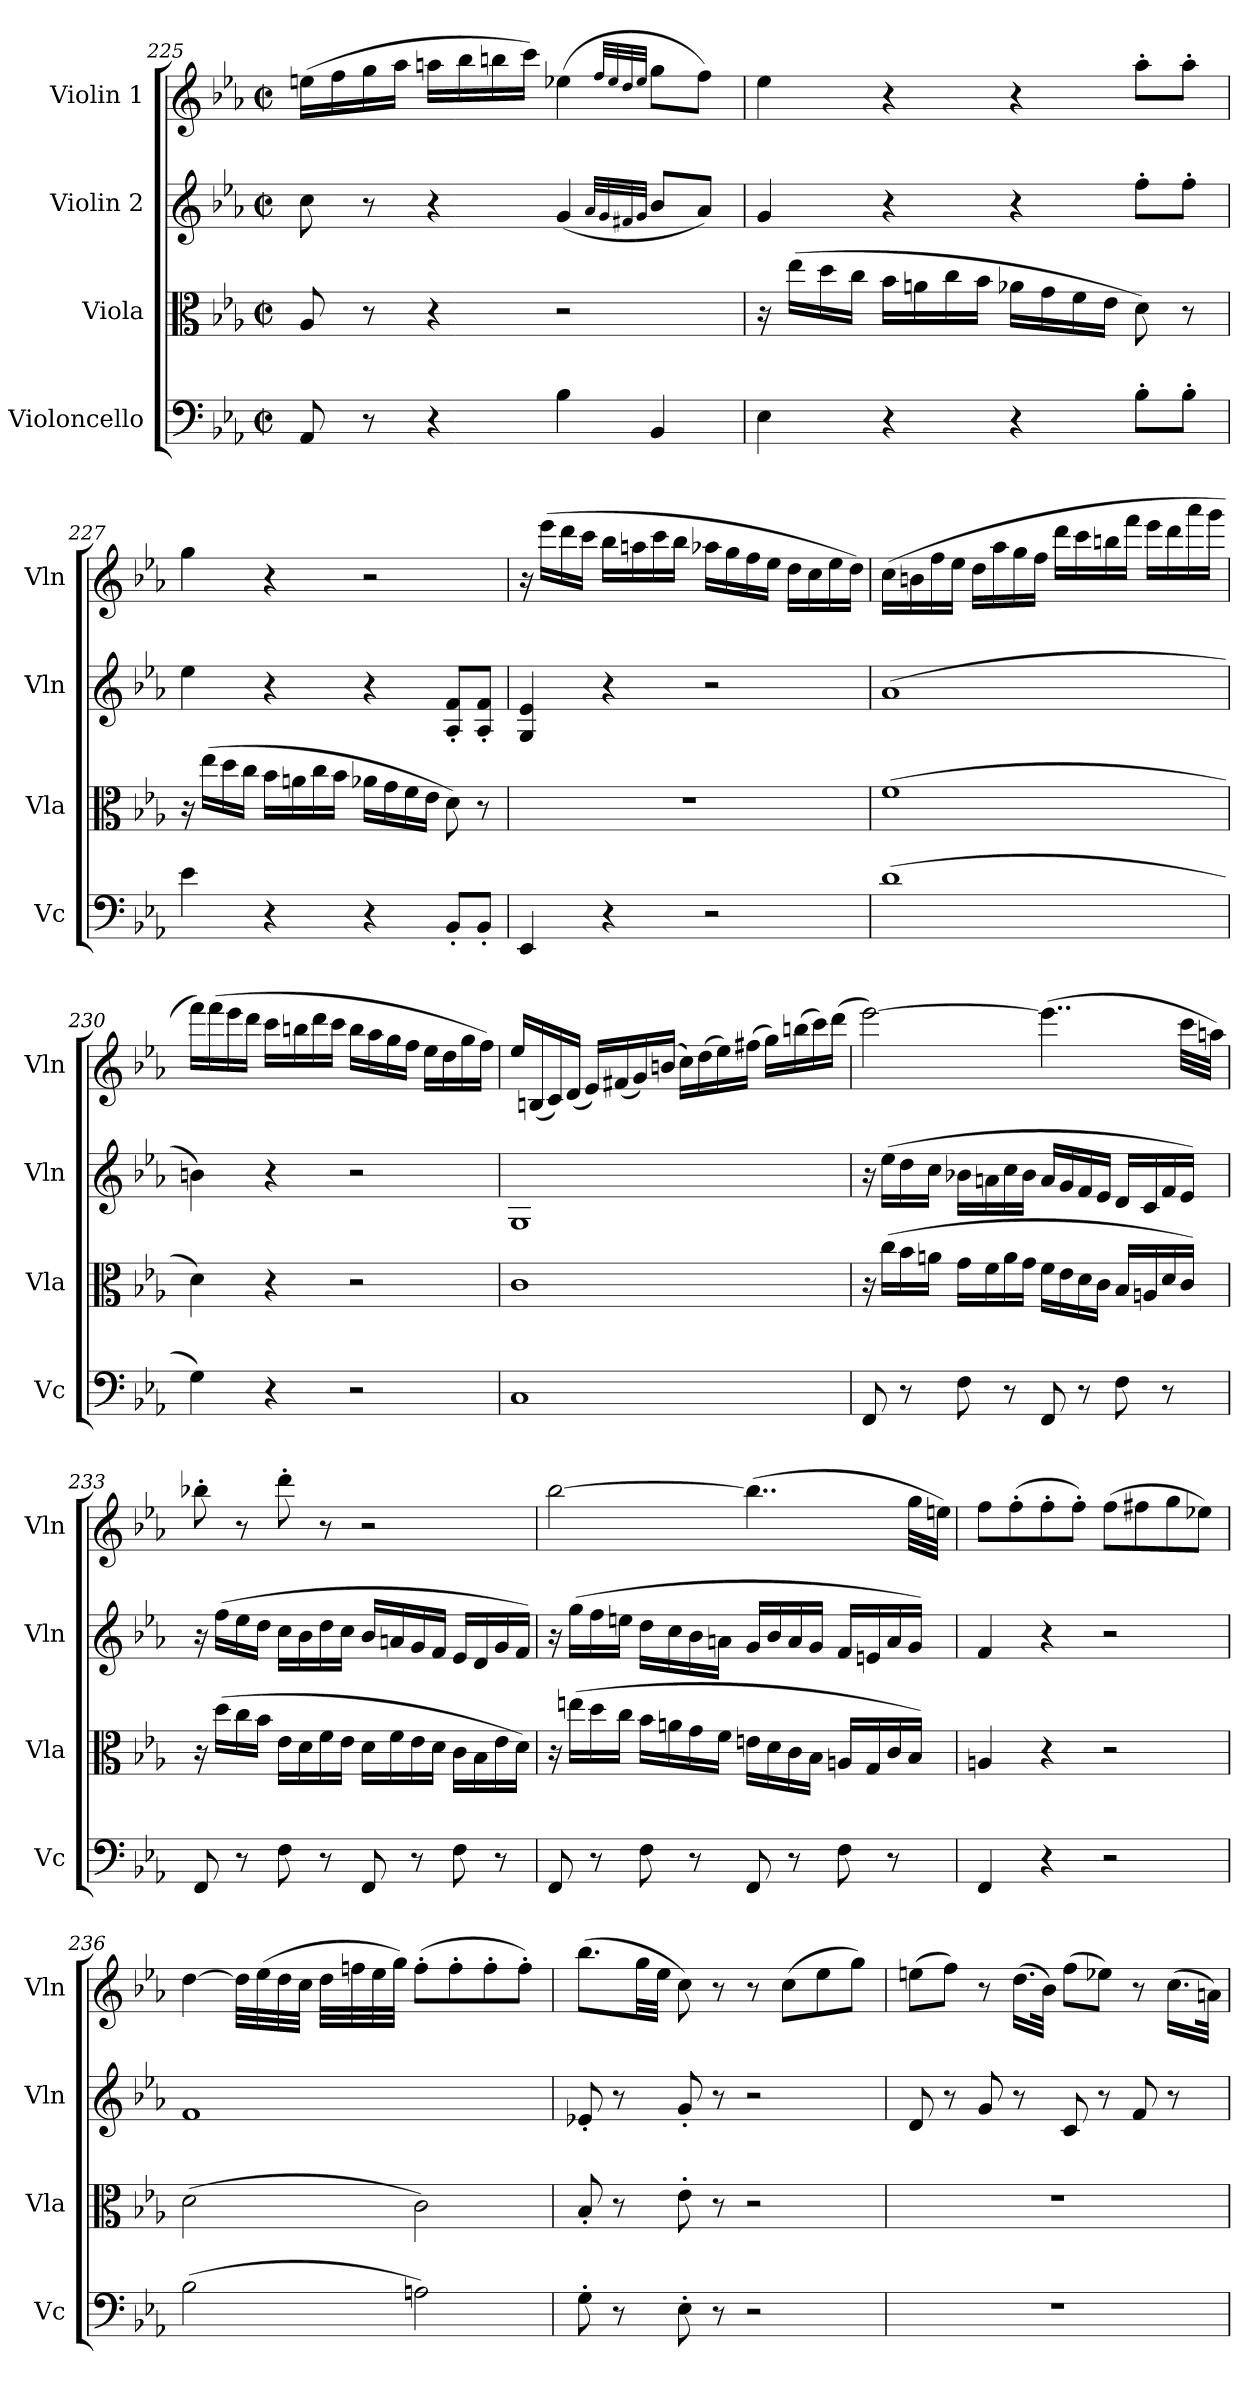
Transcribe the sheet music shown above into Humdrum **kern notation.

**kern	**dynam	**kern	**dynam	**kern	**dynam	**kern	**dynam
*part4	*part4	*part3	*part3	*part2	*part2	*part1	*part1
*staff4	*staff4	*staff3	*staff3	*staff2	*staff2	*staff1	*staff1
*I"Violoncello	*	*I"Viola	*	*I"Violin 2	*	*I"Violin 1	*
*I'Vc	*	*I'Vla	*	*I'Vln	*	*I'Vln	*
*clefF4	*	*clefC3	*	*clefG2	*	*clefG2	*
*k[b-e-a-]	*	*k[b-e-a-]	*	*k[b-e-a-]	*	*k[b-e-a-]	*
*M2/2	*	*M2/2	*	*M2/2	*	*M2/2	*
*met(c|)	*	*met(c|)	*	*met(c|)	*	*met(c|)	*
=225	=225	=225	=225	=225	=225	=225	=225
8AA-/	.	8A-/	.	8cc\	.	(>16een\LL	.
.	.	.	.	.	.	16ff\	.
8r	.	8r	.	8r	.	16gg\	.
.	.	.	.	.	.	16aa-\JJ	.
4r	.	4r	.	4r	.	16aan\LL	.
.	.	.	.	.	.	16bb-\	.
.	.	.	.	.	.	16bbn\	.
.	.	.	.	.	.	16ccc\JJ)	.
4B-\	.	2r	.	(<4g/	.	(>4ee-X\	.
.	.	.	.	32qa-/LLL	.	32qff/LLL	.
.	.	.	.	32qg/	.	32qee-/	.
.	.	.	.	32qf#X/	.	32qdd/	.
.	.	.	.	32qg/JJJ	.	32qee-/JJJ	.
4BB-/	.	.	.	8b-/L	.	8gg\L	.
.	.	.	.	8a-/J)	.	8ff\J)	.
=226	=226	=226	=226	=226	=226	=226	=226
4E-\	.	16r	.	4g/	.	4ee-\	.
.	.	(>16ee-\LL	.	.	.	.	.
.	.	16dd\	.	.	.	.	.
.	.	16cc\JJ	.	.	.	.	.
4r	.	16b-\LL	.	4r	.	4r	.
.	.	16an\	.	.	.	.	.
.	.	16cc\	.	.	.	.	.
.	.	16b-\JJ	.	.	.	.	.
4r	.	16a-X\LL	.	4r	.	4r	.
.	.	16g\	.	.	.	.	.
.	.	16f\	.	.	.	.	.
.	.	16e-\JJ	.	.	.	.	.
8B-'\L	.	8d\)	.	8ff'\L	.	8aa-'\L	.
8B-'\J	.	8r	.	8ff'\J	.	8aa-'\J	.
!!LO:LB:g=z
=227	=227	=227	=227	=227	=227	=227	=227
4e-\	.	16r	.	4ee-\	.	4gg\	.
.	.	(>16ee-\LL	.	.	.	.	.
.	.	16dd\	.	.	.	.	.
.	.	16cc\JJ	.	.	.	.	.
4r	.	16b-\LL	.	4r	.	4r	.
.	.	16an\	.	.	.	.	.
.	.	16cc\	.	.	.	.	.
.	.	16b-\JJ	.	.	.	.	.
4r	.	16a-X\LL	.	4r	.	2r	.
.	.	16g\	.	.	.	.	.
.	.	16f\	.	.	.	.	.
.	.	16e-\JJ	.	.	.	.	.
8BB-'/L	.	8d\)	.	8A-/' 8f/'L	.	.	.
8BB-'/J	.	8r	.	8A-/' 8f/'J	.	.	.
=228	=228	=228	=228	=228	=228	=228	=228
4EE-/	.	1r	.	4G/ 4e-/	.	16r	.
.	.	.	.	.	.	(>16eee-\LL	.
.	.	.	.	.	.	16ddd\	.
.	.	.	.	.	.	16ccc\JJ	.
4r	.	.	.	4r	.	16bb-\LL	.
.	.	.	.	.	.	16aan\	.
.	.	.	.	.	.	16ccc\	.
.	.	.	.	.	.	16bb-\JJ	.
2r	.	.	.	2r	.	16aa-X\LL	.
.	.	.	.	.	.	16gg\	.
.	.	.	.	.	.	16ff\	.
.	.	.	.	.	.	16ee-\JJ	.
.	.	.	.	.	.	16dd\LL	.
.	.	.	.	.	.	16cc\	.
.	.	.	.	.	.	16ee-\	.
.	.	.	.	.	.	16dd\JJ)	.
=229	=229	=229	=229	=229	=229	=229	=229
(>1d	.	(>1f	.	(<1a-	.	(>16cc\LL	.
.	.	.	.	.	.	16bn\	.
.	.	.	.	.	.	16ff\	.
.	.	.	.	.	.	16ee-\JJ	.
.	.	.	.	.	.	16dd\LL	.
.	.	.	.	.	.	16aa-\	.
.	.	.	.	.	.	16gg\	.
.	.	.	.	.	.	16ff\JJ	.
.	.	.	.	.	.	16ddd\LL	.
.	.	.	.	.	.	16ccc\	.
.	.	.	.	.	.	16bbn\	.
.	.	.	.	.	.	16fff\JJ	.
.	.	.	.	.	.	16eee-\LL	.
.	.	.	.	.	.	16ddd\	.
.	.	.	.	.	.	16aaa-\	.
.	.	.	.	.	.	16ggg\JJ	.
=230	=230	=230	=230	=230	=230	=230	=230
4G\)	.	4d\)	.	4bn\)	.	16fff\LL)	.
.	.	.	.	.	.	(>16fff\	.
.	.	.	.	.	.	16eee-\	.
.	.	.	.	.	.	16ddd\JJ	.
4r	.	4r	.	4r	.	16ccc\LL	.
.	.	.	.	.	.	16bbn\	.
.	.	.	.	.	.	16ddd\	.
.	.	.	.	.	.	16ccc\JJ	.
2r	.	2r	.	2r	.	16bb\LL	.
.	.	.	.	.	.	16aa-\	.
.	.	.	.	.	.	16gg\	.
.	.	.	.	.	.	16ff\JJ	.
.	.	.	.	.	.	16ee-\LL	.
.	.	.	.	.	.	16dd\	.
.	.	.	.	.	.	16gg\	.
.	.	.	.	.	.	16ff\JJ)	.
!!LO:PB:g=z
=231	=231	=231	=231	=231	=231	=231	=231
1C	.	1c	.	1G	.	16ee-/LL	.
.	.	.	.	.	.	(<16Bn/	.
.	.	.	.	.	.	16c/)	.
.	.	.	.	.	.	(<16d/JJ	.
.	.	.	.	.	.	16e-/LL)	.
.	.	.	.	.	.	(<16f#X/	.
.	.	.	.	.	.	16g/)	.
.	.	.	.	.	.	(>16bn/JJ	.
.	.	.	.	.	.	16cc\LL)	.
.	.	.	.	.	.	(>16dd\	.
.	.	.	.	.	.	16ee-\)	.
.	.	.	.	.	.	(>16ff#X\JJ	.
.	.	.	.	.	.	16gg\LL)	.
.	.	.	.	.	.	(>16bbn\	.
.	.	.	.	.	.	16ccc\)	.
.	.	.	.	.	.	(>16ddd\JJ	.
=232	=232	=232	=232	=232	=232	=232	=232
8FF/	.	16r	.	16r	.	[2eee-\)	.
.	.	(>16cc\LL	.	(>16ee-\LL	.	.	.
8r	.	16b-\	.	16dd\	.	.	.
.	.	16an\JJ	.	16cc\JJ	.	.	.
8F\	.	16g\LL	.	16b-X\LL	.	.	.
.	.	16f\	.	16an\	.	.	.
8r	.	16a\	.	16cc\	.	.	.
.	.	16g\JJ	.	16b-\JJ	.	.	.
8FF/	.	16f\LL	.	16a/LL	.	(>4..eee-\]	.
.	.	16e-\	.	16g/	.	.	.
8r	.	16d\	.	16f/	.	.	.
.	.	16c\JJ	.	16e-/JJ	.	.	.
8F\	.	16B-/LL	.	16d/LL	.	.	.
.	.	16An/	.	16c/	.	.	.
8r	.	16d/	.	16f/	.	.	.
.	.	16c/JJ)	.	16e-/JJ)	.	32ccc\LLL	.
.	.	.	.	.	.	32aan\JJJ)	.
=233	=233	=233	=233	=233	=233	=233	=233
8FF/	.	16r	.	16r	.	8bb-X'\	.
.	.	(>16dd\LL	.	(>16ff\LL	.	.	.
8r	.	16cc\	.	16ee-\	.	8r	.
.	.	16b-\JJ	.	16dd\JJ	.	.	.
8F\	.	16e-\LL	.	16cc\LL	.	8ddd'\	.
.	.	16d\	.	16b-\	.	.	.
8r	.	16f\	.	16dd\	.	8r	.
.	.	16e-\JJ	.	16cc\JJ	.	.	.
8FF/	.	16d\LL	.	16b-/LL	.	2r	.
.	.	16f\	.	16an/	.	.	.
8r	.	16e-\	.	16g/	.	.	.
.	.	16d\JJ	.	16f/JJ	.	.	.
8F\	.	16c\LL	.	16e-/LL	.	.	.
.	.	16B-\	.	16d/	.	.	.
8r	.	16e-\	.	16g/	.	.	.
.	.	16d\JJ)	.	16f/JJ)	.	.	.
=234	=234	=234	=234	=234	=234	=234	=234
!	!LO:DY:b	!	!	!	!	!	!LO:DY:b
8FF/	other-dynamics	16r	.	16r	.	[2bb-\	other-dynamics
!	!	!	!LO:DY:b	!	!LO:DY:b	!	!
.	.	(>16een\LL	other-dynamics	(>16gg\LL	other-dynamics	.	.
8r	.	16dd\	.	16ff\	.	.	.
.	.	16cc\JJ	.	16een\JJ	.	.	.
8F\	.	16b-\LL	.	16dd\LL	.	.	.
.	.	16an\	.	16cc\	.	.	.
8r	.	16g\	.	16b-\	.	.	.
.	.	16f\JJ	.	16an\JJ	.	.	.
8FF/	.	16en\LL	.	16g/LL	.	(>4..bb-\]	.
.	.	16d\	.	16b-/	.	.	.
8r	.	16c\	.	16a/	.	.	.
.	.	16B-\JJ	.	16g/JJ	.	.	.
8F\	.	16An/LL	.	16f/LL	.	.	.
.	.	16G/	.	16en/	.	.	.
8r	.	16c/	.	16a/	.	.	.
.	.	16B-/JJ)	.	16g/JJ)	.	32gg\LLL	.
.	.	.	.	.	.	32een\JJJ)	.
!!LO:LB:g=z
=235	=235	=235	=235	=235	=235	=235	=235
4FF/	.	4An/	.	4f/	.	8ff\L	.
!	!	!	!	!	!	!	!LO:DY:b
.	.	.	.	.	.	(>8ff'\	other-dynamics
4r	.	4r	.	4r	.	8ff'\	.
.	.	.	.	.	.	8ff'\J)	.
2r	.	2r	.	2r	.	(>8ff\L	.
.	.	.	.	.	.	8ff#X\	.
.	.	.	.	.	.	8gg\	.
.	.	.	.	.	.	8ee-X\J)	.
=236	=236	=236	=236	=236	=236	=236	=236
!	!LO:DY:b	!	!LO:DY:b	!	!LO:DY:b	!	!
(>2B-\	other-dynamics	(>2d\	other-dynamics	1f	other-dynamics	[4dd\	.
.	.	.	.	.	.	32dd\LLL]	.
.	.	.	.	.	.	(>32ee-\	.
.	.	.	.	.	.	32dd\	.
.	.	.	.	.	.	32cc\JJJ	.
.	.	.	.	.	.	32dd\LLL	.
.	.	.	.	.	.	32ffn\	.
.	.	.	.	.	.	32ee-\	.
.	.	.	.	.	.	32gg\JJJ)	.
2An\)	.	2c\)	.	.	.	(>8ff'\L	.
.	.	.	.	.	.	8ff'\	.
.	.	.	.	.	.	8ff'\	.
.	.	.	.	.	.	8ff'\J)	.
=237	=237	=237	=237	=237	=237	=237	=237
8G'\	.	8B-'/	.	8e-X'/	.	(>8.bb-\L	.
8r	.	8r	.	8r	.	.	.
.	.	.	.	.	.	32gg\LL	.
.	.	.	.	.	.	32ee-\JJJ	.
8E-'\	.	8e-'\	.	8g'/	.	8cc\)	.
8r	.	8r	.	8r	.	8r	.
2r	.	2r	.	2r	.	8r	.
.	.	.	.	.	.	(>8cc\L	.
.	.	.	.	.	.	8ee-\	.
.	.	.	.	.	.	8gg\J)	.
=238	=238	=238	=238	=238	=238	=238	=238
1r	.	1r	.	8d/	.	(>8een\L	.
.	.	.	.	8r	.	8ff\J)	.
.	.	.	.	8g/	.	8r	.
.	.	.	.	8r	.	(>16.dd\LL	.
.	.	.	.	.	.	32b-\JJk)	.
.	.	.	.	8c/	.	(>8ff\L	.
.	.	.	.	8r	.	8ee-X\J)	.
.	.	.	.	8f/	.	8r	.
.	.	.	.	8r	.	(>16.cc\LL	.
.	.	.	.	.	.	32an\JJk)	.
=	=	=	=	=	=	=	=
*-	*-	*-	*-	*-	*-	*-	*-
